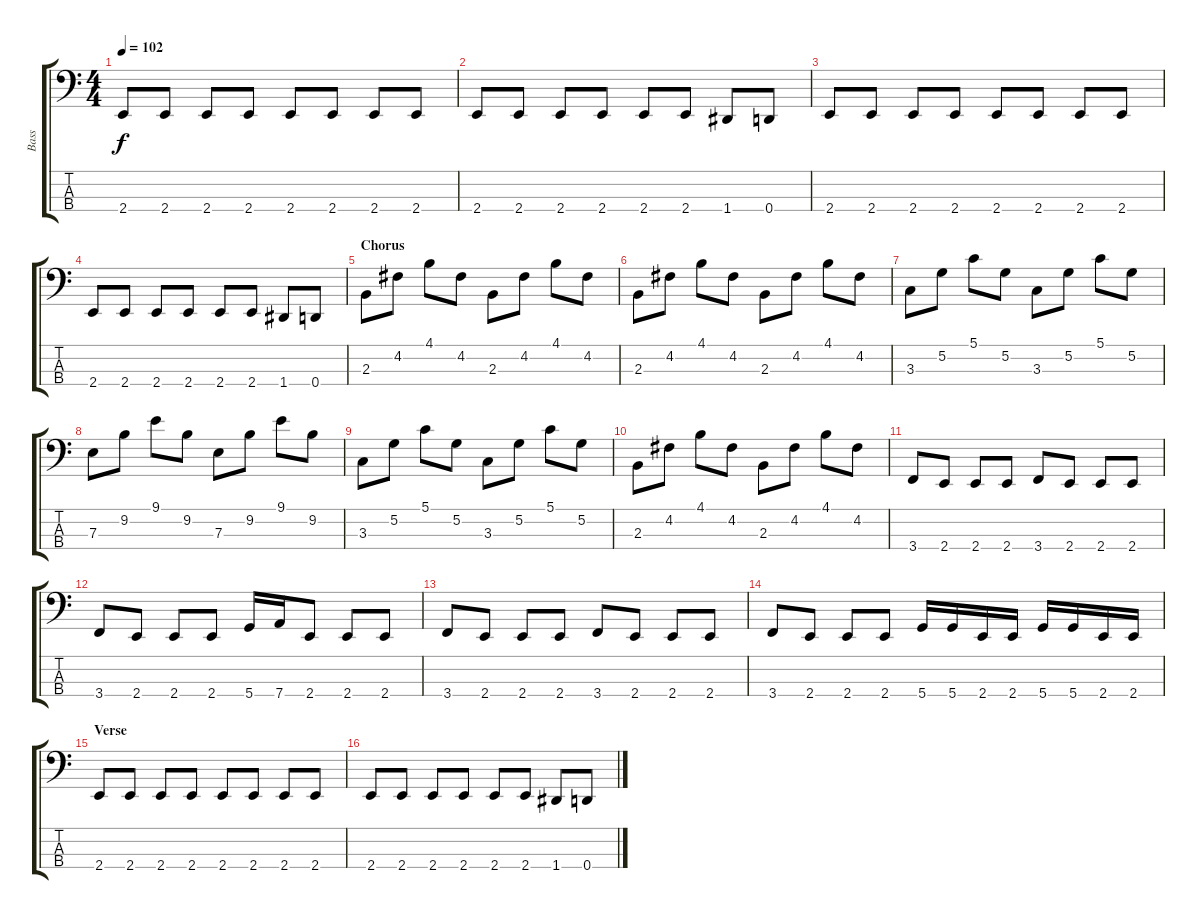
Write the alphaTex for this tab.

\track ("Bass" "Bass") {instrument electricbasspick}
\staff {score tabs}
\tuning (G2 D2 A1 D1) {hide}
\ts (4 4)
\tempo 102
\clef f4
\ks c
2.4.8{dy f} 2.4.8 2.4.8 2.4.8 2.4.8 2.4.8 2.4.8 2.4.8 |
2.4.8 2.4.8 2.4.8 2.4.8 2.4.8 2.4.8 1.4.8 0.4.8 |
2.4.8 2.4.8 2.4.8 2.4.8 2.4.8 2.4.8 2.4.8 2.4.8 |
2.4.8 2.4.8 2.4.8 2.4.8 2.4.8 2.4.8 1.4.8 0.4.8 |
\section ("" "Chorus")
2.3.8 4.2.8 4.1.8 4.2.8 2.3.8 4.2.8 4.1.8 4.2.8 |
2.3.8 4.2.8 4.1.8 4.2.8 2.3.8 4.2.8 4.1.8 4.2.8 |
3.3.8 5.2.8 5.1.8 5.2.8 3.3.8 5.2.8 5.1.8 5.2.8 |
7.3.8 9.2.8 9.1.8 9.2.8 7.3.8 9.2.8 9.1.8 9.2.8 |
3.3.8 5.2.8 5.1.8 5.2.8 3.3.8 5.2.8 5.1.8 5.2.8 |
2.3.8 4.2.8 4.1.8 4.2.8 2.3.8 4.2.8 4.1.8 4.2.8 |
3.4.8 2.4.8 2.4.8 2.4.8 3.4.8 2.4.8 2.4.8 2.4.8 |
3.4.8 2.4.8 2.4.8 2.4.8 5.4.16 7.4.16 2.4.8 2.4.8 2.4.8 |
3.4.8 2.4.8 2.4.8 2.4.8 3.4.8 2.4.8 2.4.8 2.4.8 |
3.4.8 2.4.8 2.4.8 2.4.8 5.4.16 5.4.16 2.4.16 2.4.16 5.4.16 5.4.16 2.4.16 2.4.16 |
\section ("" "Verse")
2.4.8 2.4.8 2.4.8 2.4.8 2.4.8 2.4.8 2.4.8 2.4.8 |
2.4.8 2.4.8 2.4.8 2.4.8 2.4.8 2.4.8 1.4.8 0.4.8
